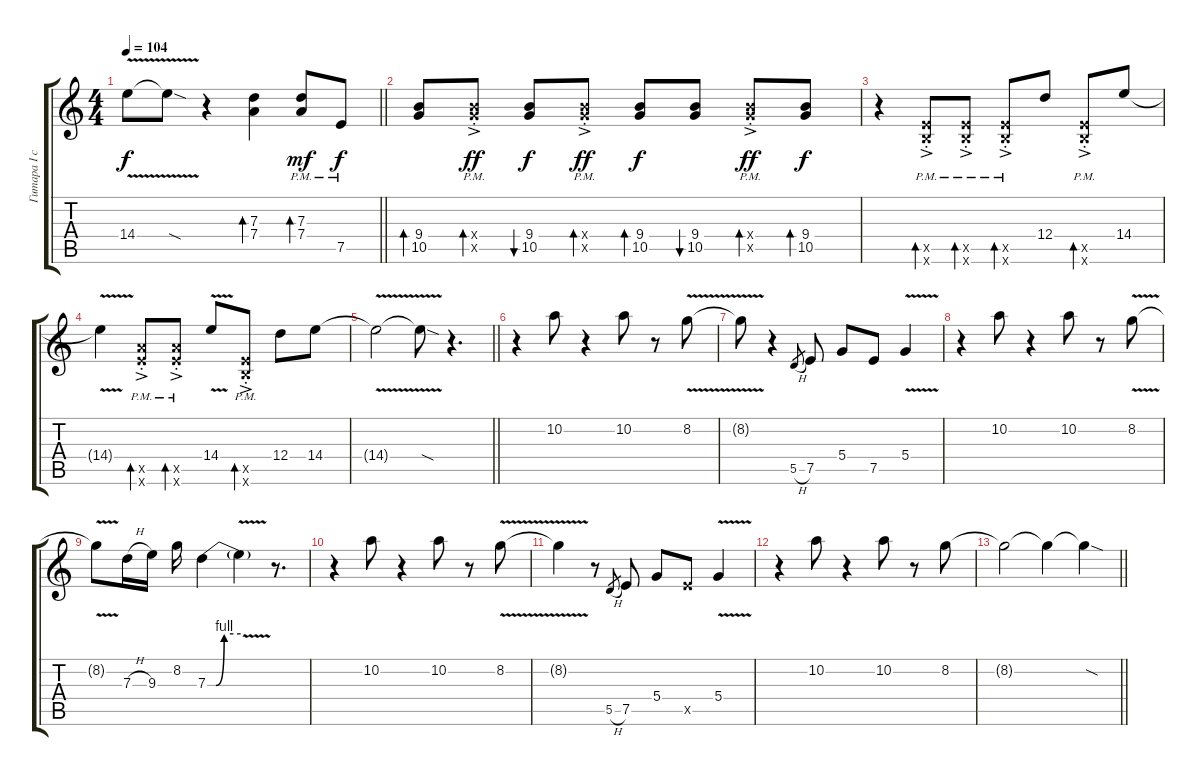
\track ("Гитара I соло" "Гитара I с") {instrument overdrivenguitar}
\staff {score tabs}
\tuning (E4 B3 G3 D3 A2 E2) {hide}
\ts (4 4)
\tempo 104
\clef g2
\barLineRight lightlight
\ks c
14.4{v t}.8{dy f} 14.4{sod t}.8 r.4 (7.3 7.4).4{bd 60} (7.3{pm} 7.4{pm}).8{bd 60 dy mf} 7.5{pm}.8{dy f} |
(9.4 10.5).8{bd 60} (9.4{ac pm st x} 10.5{ac pm st x}).8{bd 60 dy ff} (9.4 10.5).8{bu 60 dy f} (9.4{ac pm st x} 10.5{ac pm st x}).8{bd 60 dy ff} (9.4 10.5).8{bd 60 dy f} (9.4 10.5).8{bu 60} (9.4{ac pm st x} 10.5{ac pm st x}).8{bd 60 dy ff} (9.4 10.5).8{bd 60 dy f} |
r.4 (7.5{ac pm st x} 7.6{ac pm st x}).8{bd 60} (7.5{ac pm st x} 7.6{ac pm st x}).8{bd 60} (7.5{ac pm st x} 7.6{ac pm st x}).8{bd 60} 12.4.8 (7.5{ac pm st x} 7.6{ac pm st x}).8{bd 60} 14.4.8 |
14.4{v t}.4 (12.5{ac pm st x} 12.6{ac pm st x}).8{bd 60} (12.5{ac pm st x} 12.6{ac pm st x}).8{bd 60} 14.4{v}.8 (7.5{ac pm st x} 7.6{ac pm st x}).8{bd 60} 12.4.8 14.4.8 |
\barLineRight lightlight
14.4{v t}.2 14.4{sod t}.8 r.4{d} |
r.4 10.2.8 r.4 10.2.8 r.8 8.2{v}.8 |
8.2{t}.8 r.4 5.5{h}.8{gr} 7.5.8 5.4.8 7.5.8 5.4{v}.4 |
r.4 10.2.8 r.4 10.2.8 r.8 8.2{v}.8 |
8.2{t}.8 7.3{h}.16 9.3.16 8.2.16 7.3{be (custom 0 0 15 0 30 4 60 4)}.4 7.3{v t}.4 r.8{d} |
r.4 10.2.8 r.4 10.2.8 r.8 8.2{v}.8 |
8.2{t}.4 r.8 5.5{h}.8{gr} 7.5.8 5.4.8 7.5{x}.8 5.4{v}.4 |
r.4 10.2.8 r.4 10.2.8 r.8 8.2.8 |
\barLineRight lightlight
8.2{t}.2 8.2{t}.4 8.2{sod t}.4
